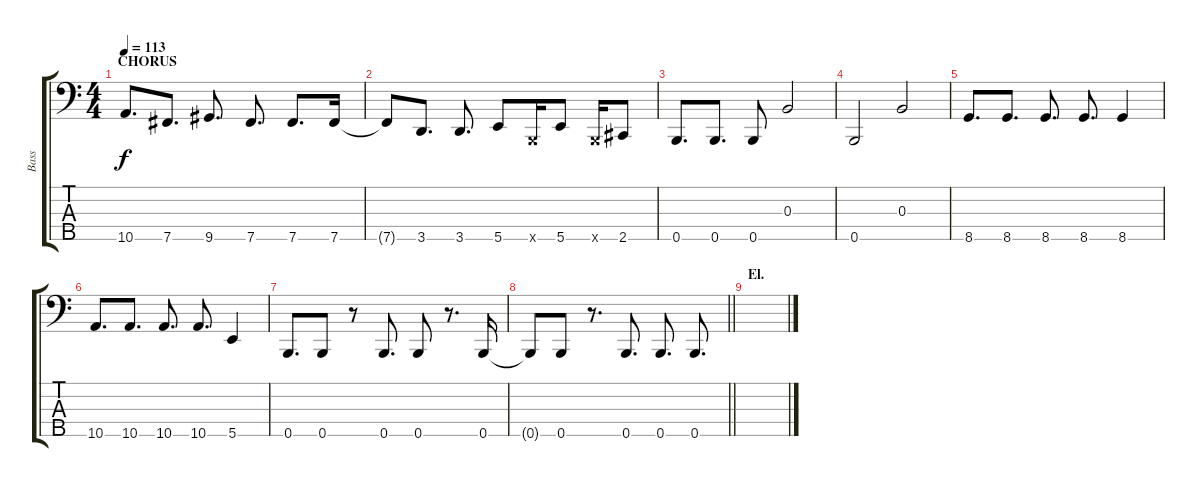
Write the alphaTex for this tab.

\track ("Bass" "Bass") {instrument slapbass1}
\staff {score tabs}
\tuning (Ab2 E2 B1 Gb1 B0) {hide}
\ts (4 4)
\section ("" "CHORUS")
\tempo 113
\clef f4
\ks c
10.5.8{d dy f} 7.5.8{d} 9.5.8{d} 7.5.8{d} 7.5.8{d} 7.5.16 |
7.5{t}.8 3.5.8{d} 3.5.8{d} 5.5.8 0.5{x}.16 5.5.8 0.5{x}.16 2.5.8 |
0.5.8{d} 0.5.8{d} 0.5.8 0.3.2 |
0.5.2 0.3.2 |
8.5.8{d} 8.5.8{d} 8.5.8{d} 8.5.8{d} 8.5.4 |
10.5.8{d} 10.5.8{d} 10.5.8{d} 10.5.8{d} 5.5.4 |
0.5.8{d} 0.5.8 r.8 0.5.8{d} 0.5.8 r.8{d} 0.5.16 |
\barLineRight lightlight
0.5{t}.8 0.5.8 r.8{d} 0.5.8{d} 0.5.8{d} 0.5.8{d} |
\section ("" "El.")
